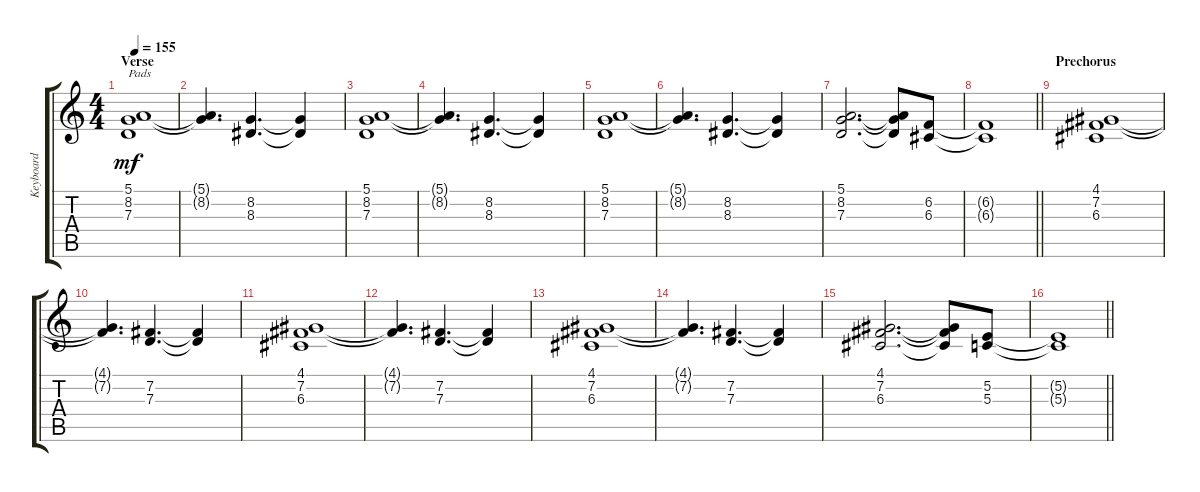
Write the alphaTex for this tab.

\track ("Keyboard" "Keyboard") {instrument lead8bassandlead}
\staff {score tabs}
\tuning (E4 B3 G3 D3 A2 E2) {hide}
\ts (4 4)
\section ("" "Verse")
\tempo 155
\clef g2
\ks c
(5.1 8.2 7.3).1{txt "Pads" dy mf instrument stringensemble1} |
(5.1{t} 8.2{t}).4{d} (8.2 8.3).4{d} (8.2{t} 8.3{t}).4 |
(5.1 8.2 7.3).1 |
(5.1{t} 8.2{t}).4{d} (8.2 8.3).4{d} (8.2{t} 8.3{t}).4 |
(5.1 8.2 7.3).1 |
(5.1{t} 8.2{t}).4{d} (8.2 8.3).4{d} (8.2{t} 8.3{t}).4 |
(5.1 8.2 7.3).2{d} (5.1{t} 8.2{t} 7.3{t}).8 (6.2 6.3).8 |
\barLineRight lightlight
(6.2{t} 6.3{t}).1 |
\section ("" "Prechorus")
(4.1 7.2 6.3).1 |
(4.1{t} 7.2{t}).4{d} (7.2 7.3).4{d} (7.2{t} 7.3{t}).4 |
(4.1 7.2 6.3).1 |
(4.1{t} 7.2{t}).4{d} (7.2 7.3).4{d} (7.2{t} 7.3{t}).4 |
(4.1 7.2 6.3).1 |
(4.1{t} 7.2{t}).4{d} (7.2 7.3).4{d} (7.2{t} 7.3{t}).4 |
(4.1 7.2 6.3).2{d} (4.1{t} 7.2{t} 6.3{t}).8 (5.2 5.3).8 |
\barLineRight lightlight
(5.2{t} 5.3{t}).1
